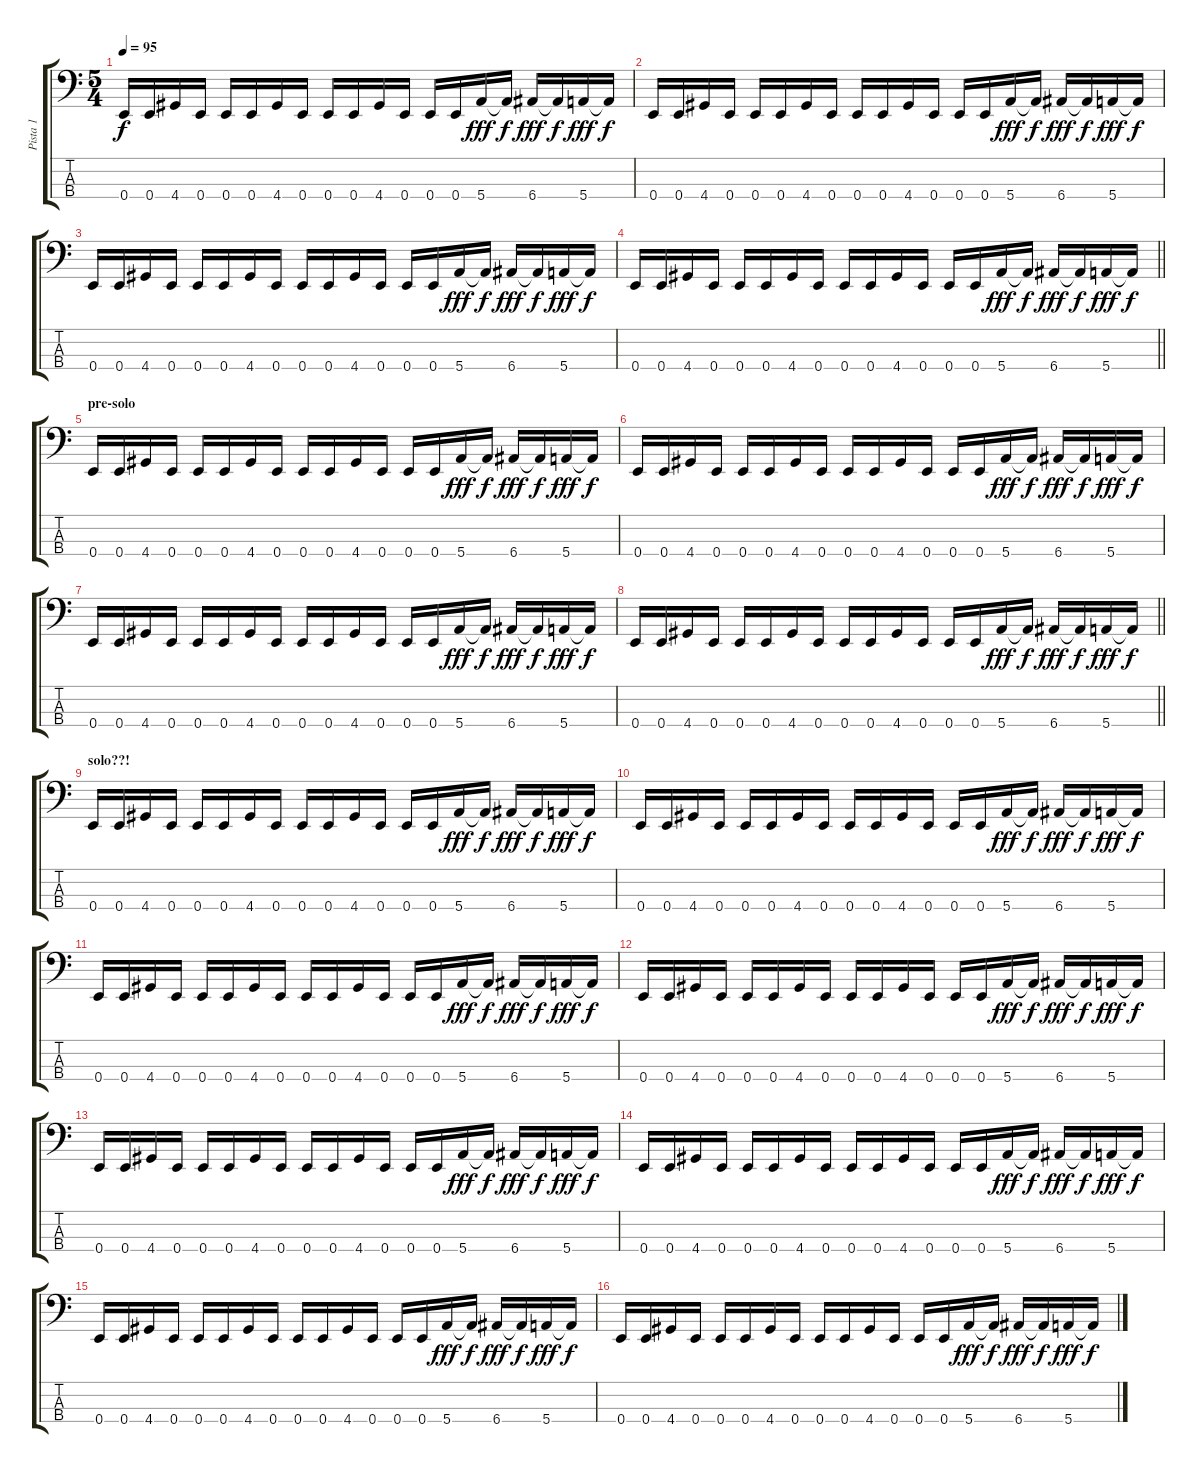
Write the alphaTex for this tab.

\track ("Pista 1" "Pista 1") {instrument slapbass2}
\staff {score tabs}
\tuning (G2 D2 A1 E1) {hide}
\ts (5 4)
\tempo 95
\clef f4
\ks c
0.4.16{dy f} 0.4.16 4.4.16 0.4.16 0.4.16 0.4.16 4.4.16 0.4.16 0.4.16 0.4.16 4.4.16 0.4.16 0.4.16 0.4.16 5.4.16{dy fff volume 16} 5.4{t}.16{dy f} 6.4.16{dy fff} 6.4{t}.16{dy f} 5.4.16{dy fff} 5.4{t}.16{dy f volume 13} |
0.4.16 0.4.16 4.4.16 0.4.16 0.4.16 0.4.16 4.4.16 0.4.16 0.4.16 0.4.16 4.4.16 0.4.16 0.4.16 0.4.16 5.4.16{dy fff volume 16} 5.4{t}.16{dy f} 6.4.16{dy fff} 6.4{t}.16{dy f} 5.4.16{dy fff} 5.4{t}.16{dy f volume 13} |
0.4.16 0.4.16 4.4.16 0.4.16 0.4.16 0.4.16 4.4.16 0.4.16 0.4.16 0.4.16 4.4.16 0.4.16 0.4.16 0.4.16 5.4.16{dy fff volume 16} 5.4{t}.16{dy f} 6.4.16{dy fff} 6.4{t}.16{dy f} 5.4.16{dy fff} 5.4{t}.16{dy f volume 13} |
\barLineRight lightlight
0.4.16 0.4.16 4.4.16 0.4.16 0.4.16 0.4.16 4.4.16 0.4.16 0.4.16 0.4.16 4.4.16 0.4.16 0.4.16 0.4.16 5.4.16{dy fff volume 16} 5.4{t}.16{dy f} 6.4.16{dy fff} 6.4{t}.16{dy f} 5.4.16{dy fff} 5.4{t}.16{dy f volume 13} |
\section ("" "pre-solo")
0.4.16 0.4.16 4.4.16 0.4.16 0.4.16 0.4.16 4.4.16 0.4.16 0.4.16 0.4.16 4.4.16 0.4.16 0.4.16 0.4.16 5.4.16{dy fff volume 16} 5.4{t}.16{dy f} 6.4.16{dy fff} 6.4{t}.16{dy f} 5.4.16{dy fff} 5.4{t}.16{dy f volume 13} |
0.4.16 0.4.16 4.4.16 0.4.16 0.4.16 0.4.16 4.4.16 0.4.16 0.4.16 0.4.16 4.4.16 0.4.16 0.4.16 0.4.16 5.4.16{dy fff volume 16} 5.4{t}.16{dy f} 6.4.16{dy fff} 6.4{t}.16{dy f} 5.4.16{dy fff} 5.4{t}.16{dy f volume 13} |
0.4.16 0.4.16 4.4.16 0.4.16 0.4.16 0.4.16 4.4.16 0.4.16 0.4.16 0.4.16 4.4.16 0.4.16 0.4.16 0.4.16 5.4.16{dy fff volume 16} 5.4{t}.16{dy f} 6.4.16{dy fff} 6.4{t}.16{dy f} 5.4.16{dy fff} 5.4{t}.16{dy f volume 13} |
\barLineRight lightlight
0.4.16 0.4.16 4.4.16 0.4.16 0.4.16 0.4.16 4.4.16 0.4.16 0.4.16 0.4.16 4.4.16 0.4.16 0.4.16 0.4.16 5.4.16{dy fff volume 16} 5.4{t}.16{dy f} 6.4.16{dy fff} 6.4{t}.16{dy f} 5.4.16{dy fff} 5.4{t}.16{dy f volume 13} |
\section ("" "solo??!")
0.4.16 0.4.16 4.4.16 0.4.16 0.4.16 0.4.16 4.4.16 0.4.16 0.4.16 0.4.16 4.4.16 0.4.16 0.4.16 0.4.16 5.4.16{dy fff volume 16} 5.4{t}.16{dy f} 6.4.16{dy fff} 6.4{t}.16{dy f} 5.4.16{dy fff} 5.4{t}.16{dy f volume 13} |
0.4.16 0.4.16 4.4.16 0.4.16 0.4.16 0.4.16 4.4.16 0.4.16 0.4.16 0.4.16 4.4.16 0.4.16 0.4.16 0.4.16 5.4.16{dy fff volume 16} 5.4{t}.16{dy f} 6.4.16{dy fff} 6.4{t}.16{dy f} 5.4.16{dy fff} 5.4{t}.16{dy f volume 13} |
0.4.16 0.4.16 4.4.16 0.4.16 0.4.16 0.4.16 4.4.16 0.4.16 0.4.16 0.4.16 4.4.16 0.4.16 0.4.16 0.4.16 5.4.16{dy fff volume 16} 5.4{t}.16{dy f} 6.4.16{dy fff} 6.4{t}.16{dy f} 5.4.16{dy fff} 5.4{t}.16{dy f volume 13} |
0.4.16 0.4.16 4.4.16 0.4.16 0.4.16 0.4.16 4.4.16 0.4.16 0.4.16 0.4.16 4.4.16 0.4.16 0.4.16 0.4.16 5.4.16{dy fff volume 16} 5.4{t}.16{dy f} 6.4.16{dy fff} 6.4{t}.16{dy f} 5.4.16{dy fff} 5.4{t}.16{dy f volume 13} |
0.4.16 0.4.16 4.4.16 0.4.16 0.4.16 0.4.16 4.4.16 0.4.16 0.4.16 0.4.16 4.4.16 0.4.16 0.4.16 0.4.16 5.4.16{dy fff volume 16} 5.4{t}.16{dy f} 6.4.16{dy fff} 6.4{t}.16{dy f} 5.4.16{dy fff} 5.4{t}.16{dy f volume 13} |
0.4.16 0.4.16 4.4.16 0.4.16 0.4.16 0.4.16 4.4.16 0.4.16 0.4.16 0.4.16 4.4.16 0.4.16 0.4.16 0.4.16 5.4.16{dy fff volume 16} 5.4{t}.16{dy f} 6.4.16{dy fff} 6.4{t}.16{dy f} 5.4.16{dy fff} 5.4{t}.16{dy f volume 13} |
0.4.16 0.4.16 4.4.16 0.4.16 0.4.16 0.4.16 4.4.16 0.4.16 0.4.16 0.4.16 4.4.16 0.4.16 0.4.16 0.4.16 5.4.16{dy fff volume 16} 5.4{t}.16{dy f} 6.4.16{dy fff} 6.4{t}.16{dy f} 5.4.16{dy fff} 5.4{t}.16{dy f volume 13} |
0.4.16 0.4.16 4.4.16 0.4.16 0.4.16 0.4.16 4.4.16 0.4.16 0.4.16 0.4.16 4.4.16 0.4.16 0.4.16 0.4.16 5.4.16{dy fff volume 16} 5.4{t}.16{dy f} 6.4.16{dy fff} 6.4{t}.16{dy f} 5.4.16{dy fff} 5.4{t}.16{dy f volume 13}
